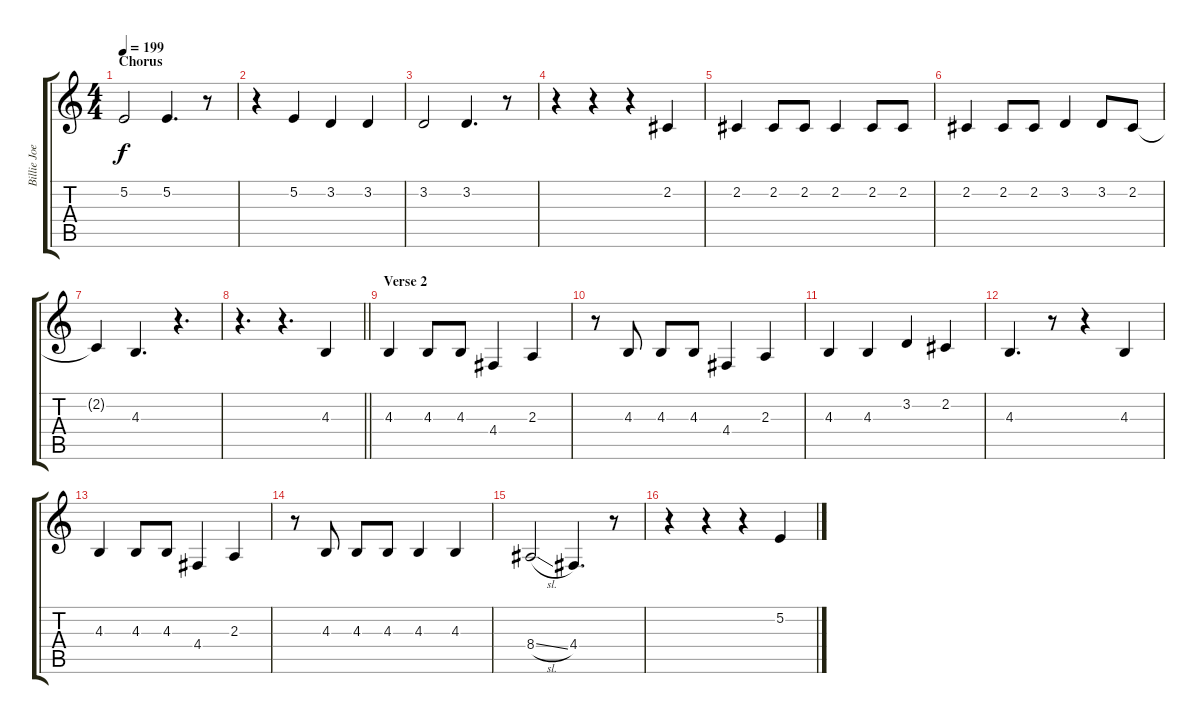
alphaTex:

\track ("Billie Joe Armstrong - Vocals" "Billie Joe") {instrument altosax}
\staff {score tabs}
\tuning (E4 B3 G3 D3 A2 E2) {hide}
\ts (4 4)
\section ("" "Chorus")
\tempo 199
\clef g2
\ks c
5.2.2{dy f} 5.2.4{d} r.8 |
r.4 5.2.4 3.2.4 3.2.4 |
3.2.2 3.2.4{d} r.8 |
r.4 r.4 r.4 2.2.4 |
2.2.4 2.2.8 2.2.8 2.2.4 2.2.8 2.2.8 |
2.2.4 2.2.8 2.2.8 3.2.4 3.2.8 2.2.8 |
2.2{t}.4 4.3.4{d} r.4{d} |
\barLineRight lightlight
r.4{d} r.4{d} 4.3.4 |
\section ("" "Verse 2")
4.3.4 4.3.8 4.3.8 4.4.4 2.3.4 |
r.8 4.3.8 4.3.8 4.3.8 4.4.4 2.3.4 |
4.3.4 4.3.4 3.2.4 2.2.4 |
4.3.4{d} r.8 r.4 4.3.4 |
4.3.4 4.3.8 4.3.8 4.4.4 2.3.4 |
r.8 4.3.8 4.3.8 4.3.8 4.3.4 4.3.4 |
8.4{sl}.2 4.4.4{d} r.8 |
r.4 r.4 r.4 5.2.4
